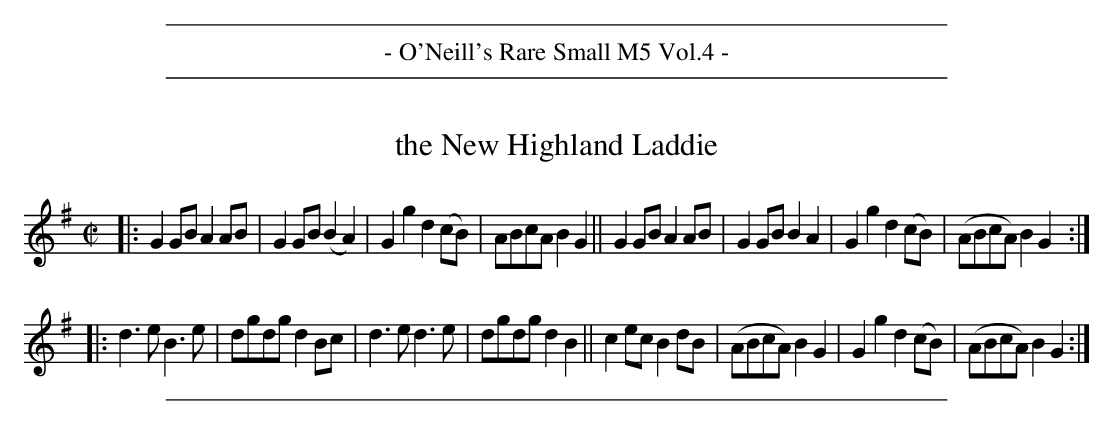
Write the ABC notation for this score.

X:1
T: the New Highland Laddie
M: C|
L: 1/8
K: G
|:\
G2GB A2AB | G2GB (B2A2) | G2g2 d2(cB) | ABcA  B2G2 ||\
G2GB A2AB | G2GB  B2A2  | G2g2 d2(cB) |(ABcA) B2G2 ::
d3 e B3 e | dgdg  d2Bc  | d3 e d3  e  | dgdg  d2B2 ||\
c2ec B2dB |(ABcA) B2G2  | G2g2 d2(cB) |(ABcA) B2G2 :|
